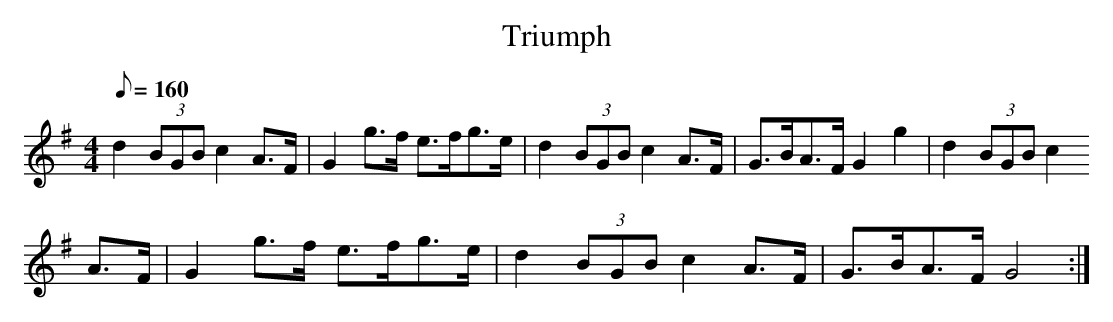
X:1
T:Triumph
M:4/4
L:1/8
Q:160
K:G
d2 (3BGB c2 A>F|G2 g>f e>fg>e|d2 (3BGB c2 A>F| G>BA>F G2 g2| d2 (3BGB c2
 A>F| G2 g>f e>fg>e| d2 (3BGB c2 A>F|G>BA>F G4:|
